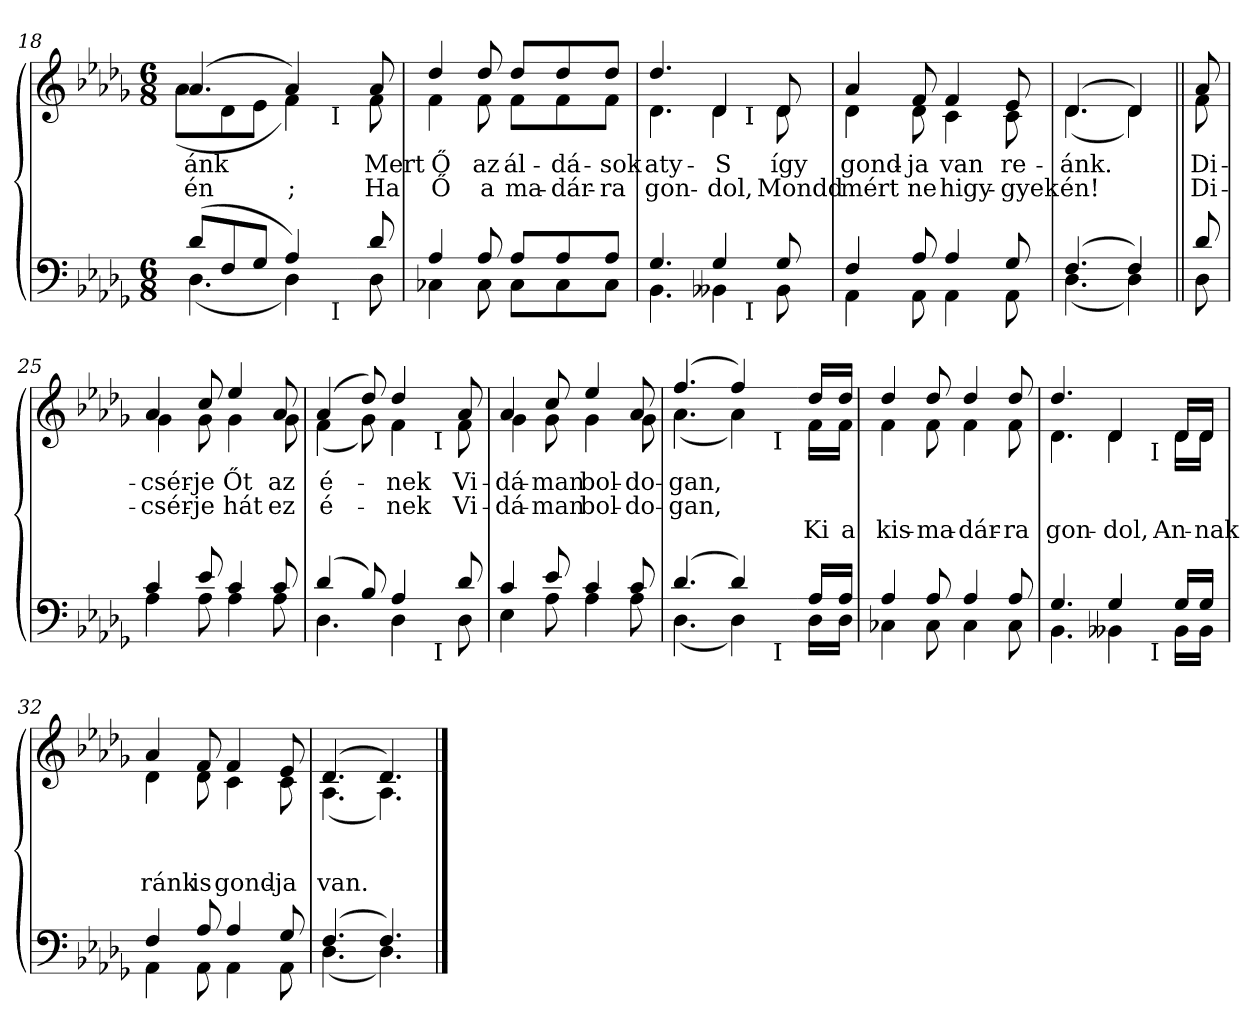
**kern	**kern	**text	**text	**text
*part2	*part1	*part1	*part1	*part1
*staff2	*staff1	*staff1	*staff1	*staff1
*clefF4	*clefG2	*	*	*
*k[b-e-a-d-g-]	*k[b-e-a-d-g-]	*	*	*
*D-:	*D-:	*	*	*
*M6/8	*M6/8	*	*	*
=18	=18	=18	=18	=18
*^	*	*	*	*
!	!	!	!LO:LY:b	!LO:LY:b	!
*	*^	*^	*	*	*
*	*	*	*	*^	*	*	*
(8d-/L	(<4.D-\	2ryy	(>4.a-/	(<8a-\L	2ryy	-ánk	én	.
8F/	.	.	.	8d-\	.	.	.	.
8G-/J	.	.	.	8e-\J	.	.	.	.
!	!	!	!	!	!	!LO:LY:b	!LO:LY:b	!
4A-/)	4D-\)	.	4a-/)	4f\)	.	.	;	.
.	.	32ryy	.	.	32ryy	.	.	.
!	!	!	!	!	!LO:TX:b:t=I	!	!	!
!	!	!LO:TX:b:t=I	!	!	!	!	!	!
.	.	16.ryy	.	.	16.ryy	.	.	.
*	*v	*v	*	*	*	*	*	*
*	*	*v	*v	*v	*	*	*
!!LO:LB:g=z
=19-	=19-	=19-	=19-	=19-	=19-
*	*^	*^	*	*	*
*	*	*	*	*^	*	*	*
!	!	!	!	!	!	!LO:LY:b	!LO:LY:b	!
*	*v	*v	*	*	*	*	*	*
*	*	*	*v	*v	*	*	*
8d-/	8D-\	8a-/	8f\	Mert	Ha	.
=20	=20	=20	=20	=20	=20	=20
!	!	!	!	!LO:LY:b	!LO:LY:b	!
4A-/	4C-X\	4dd-/	4f\	Ő	Ő	.
!	!	!	!	!LO:LY:b	!LO:LY:b	!
8A-/	8C-\	8dd-/	8f\	az	a	.
!	!	!	!	!LO:LY:b	!LO:LY:b	!
8A-/L	8C-\L	8dd-/L	8f\L	ál-	ma-	.
!	!	!	!	!LO:LY:b	!LO:LY:b	!
8A-/	8C-\	8dd-/	8f\	-dá-	-dár-	.
!	!	!	!	!LO:LY:b	!LO:LY:b	!
8A-/J	8C-\J	8dd-/J	8f\J	-sok	-ra	.
*	*	*v	*v	*	*	*
=21	=21	=21	=21	=21	=21
*	*	*^	*	*	*
!	!	!	!	!LO:LY:b	!LO:LY:b	!
*	*^	*	*^	*	*	*
4.G-/	4.BB-\	2ryy	4.dd-/	4.d-\	2ryy	aty-	gon-	.
!	!	!	!	!	!	!LO:LY:b	!LO:LY:b	!
4G-/	4BB--\	.	4d-/	4d-\	.	S	-dol,	.
!	!	!	!	!	!LO:TX:b:t=I	!	!	!
!	!	!LO:TX:b:t=I	!	!	!	!	!	!
.	.	4ryy	.	.	4ryy	.	.	.
!	!	!	!	!	!	!LO:LY:b	!LO:LY:b	!
8G-/	8BB--\	.	8d-/	8d-\	.	így	Mondd	.
*	*v	*v	*	*	*	*	*	*
*	*	*v	*v	*v	*	*	*
=22	=22	=22	=22	=22	=22
*	*^	*^	*	*	*
*	*	*	*	*^	*	*	*
!	!	!	!	!	!	!LO:LY:b	!LO:LY:b	!
*	*v	*v	*	*	*	*	*	*
*	*	*	*v	*v	*	*	*
4F/	4AA-\	4a-/	4d-\	gond-	mért	.
!	!	!	!	!LO:LY:b	!LO:LY:b	!
8A-/	8AA-\	8f/	8d-\	-ja	ne	.
!	!	!	!	!LO:LY:b	!LO:LY:b	!
4A-/	4AA-\	4f/	4c\	van	higy-	.
!	!	!	!	!LO:LY:b	!LO:LY:b	!
8G-/	8AA-\	8e-/	8c\	re-	-gyek	.
=23	=23	=23	=23	=23	=23	=23
!	!	!	!	!LO:LY:b	!LO:LY:b	!
(>4.F/	(<4.D-\	(>4.d-/	(<4.d-\	-ánk.	én!	.
4F/)	4D-\)	4d-/)	4d-\)	.	.	.
!!LO:PB:g=z	!!
=24||	=24||	=24||	=24||	=24||	=24||	=24||
!	!	!	!	!LO:LY:b	!LO:LY:b	!
8d-/	8D-\	8a-/	8f\	Di-	Di-	.
=25	=25	=25	=25	=25	=25	=25
!	!	!	!	!LO:LY:b	!LO:LY:b	!
4c/	4A-\	4a-/	4g-\	-csér-	-csér-	.
!	!	!	!	!LO:LY:b	!LO:LY:b	!
8e-/	8A-\	8cc/	8g-\	-je	-je	.
!	!	!	!	!LO:LY:b	!LO:LY:b	!
4c/	4A-\	4ee-/	4g-\	Őt	hát	.
!	!	!	!	!LO:LY:b	!LO:LY:b	!
8c/	8A-\	8a-/	8g-\	az	ez	.
*	*	*v	*v	*	*	*
=26	=26	=26	=26	=26	=26
*	*	*^	*	*	*
!	!	!	!	!LO:LY:b	!LO:LY:b	!
*	*^	*	*^	*	*	*
(>4d-/	4.D-\	2ryy	(>4a-/	(<4f\	2ryy	é-	é-	.
8B-/)	.	.	8dd-/)	8g-\)	.	.	.	.
!	!	!	!	!	!	!LO:LY:b	!LO:LY:b	!
4A-/	4D-\	.	4dd-/	4f\	.	-nek	-nek	.
.	.	32ryy	.	.	32ryy	.	.	.
!	!	!	!	!	!LO:TX:b:t=I	!	!	!
!	!	!LO:TX:b:t=I	!	!	!	!	!	!
.	.	8..ryy	.	.	8..ryy	.	.	.
!	!	!	!	!	!	!LO:LY:b	!LO:LY:b	!
8d-/	8D-\	.	8a-/	8f\	.	Vi-	Vi-	.
*	*v	*v	*	*	*	*	*	*
*	*	*v	*v	*v	*	*	*
=27	=27	=27	=27	=27	=27
*	*^	*^	*	*	*
*	*	*	*	*^	*	*	*
!	!	!	!	!	!	!LO:LY:b	!LO:LY:b	!
*	*v	*v	*	*	*	*	*	*
*	*	*	*v	*v	*	*	*
4c/	4E-\	4a-/	4g-\	-dá-	-dá-	.
!	!	!	!	!LO:LY:b	!LO:LY:b	!
8e-/	8A-\	8cc/	8g-\	-man	-man	.
!	!	!	!	!LO:LY:b	!LO:LY:b	!
4c/	4A-\	4ee-/	4g-\	bol-	bol-	.
!	!	!	!	!LO:LY:b	!LO:LY:b	!
8c/	8A-\	8a-/	8g-\	-do-	-do-	.
*	*	*v	*v	*	*	*
=28	=28	=28	=28	=28	=28
*	*	*^	*	*	*
!	!	!	!	!LO:LY:b	!LO:LY:b	!
*	*^	*	*^	*	*	*
(>4.d-/	(<4.D-\	2ryy	(>4.ff/	(<4.a-\	2ryy	-gan,	-gan,	.
4d-/)	4D-\)	.	4ff/)	4a-\)	.	.	.	.
.	.	32ryy	.	.	32ryy	.	.	.
!	!	!	!	!	!LO:TX:b:t=I	!	!	!
!	!	!LO:TX:b:t=I	!	!	!	!	!	!
.	.	16.ryy	.	.	16.ryy	.	.	.
*	*v	*v	*	*	*	*	*	*
*	*	*v	*v	*v	*	*	*
!!LO:LB:g=z
=29-	=29-	=29-	=29-	=29-	=29-
*	*^	*^	*	*	*
*	*	*	*	*^	*	*	*
!	!	!	!	!	!	!	!	!LO:LY:b
*	*v	*v	*	*	*	*	*	*
*	*	*	*v	*v	*	*	*
16A-/LL	16D-\LL	16dd-/LL	16f\LL	.	.	Ki
!	!	!	!	!	!	!LO:LY:b
16A-/JJ	16D-\JJ	16dd-/JJ	16f\JJ	.	.	a
=30	=30	=30	=30	=30	=30	=30
!	!	!	!	!	!	!LO:LY:b
4A-/	4C-X\	4dd-/	4f\	.	.	kis-
!	!	!	!	!	!	!LO:LY:b
8A-/	8C-\	8dd-/	8f\	.	.	-ma-
!	!	!	!	!	!	!LO:LY:b
4A-/	4C-\	4dd-/	4f\	.	.	-dár-
!	!	!	!	!	!	!LO:LY:b
8A-/	8C-\	8dd-/	8f\	.	.	-ra
*	*	*v	*v	*	*	*
=31	=31	=31	=31	=31	=31
*	*	*^	*	*	*
!	!	!	!	!	!	!LO:LY:b
*	*^	*	*^	*	*	*
4.G-/	4.BB-\	2ryy	4.dd-/	4.d-\	2ryy	.	.	gon-
!	!	!	!	!	!	!	!	!LO:LY:b
4G-/	4BB--\	.	4d-/	4d-\	.	.	.	-dol,
.	.	32ryy	.	.	32ryy	.	.	.
!	!	!	!	!	!LO:TX:b:t=I	!	!	!
!	!	!LO:TX:b:t=I	!	!	!	!	!	!
.	.	8..ryy	.	.	8..ryy	.	.	.
!	!	!	!	!	!	!	!	!LO:LY:b
16G-/LL	16BB--\LL	.	16d-/LL	16d-\LL	.	.	.	An-
!	!	!	!	!	!	!	!	!LO:LY:b
16G-/JJ	16BB--\JJ	.	16d-/JJ	16d-\JJ	.	.	.	-nak
*	*v	*v	*	*	*	*	*	*
*	*	*v	*v	*v	*	*	*
=32	=32	=32	=32	=32	=32
*	*^	*^	*	*	*
*	*	*	*	*^	*	*	*
!	!	!	!	!	!	!	!	!LO:LY:b
*	*v	*v	*	*	*	*	*	*
*	*	*	*v	*v	*	*	*
4F/	4AA-\	4a-/	4d-\	.	.	ránk
!	!	!	!	!	!	!LO:LY:b
8A-/	8AA-\	8f/	8d-\	.	.	is
!	!	!	!	!	!	!LO:LY:b
4A-/	4AA-\	4f/	4c\	.	.	gond-
!	!	!	!	!	!	!LO:LY:b
8G-/	8AA-\	8e-/	8c\	.	.	-ja
=33	=33	=33	=33	=33	=33	=33
!	!	!	!	!	!	!LO:LY:b
(>4.F/	(<4.D-\	(>4.d-/	(<4.A-\	.	.	van.
4.F/)	4.D-\)	4.d-/)	4.A-\)	.	.	.
*v	*v	*	*	*	*	*
*	*v	*v	*	*	*
==	==	==	==	==
*-	*-	*-	*-	*-
